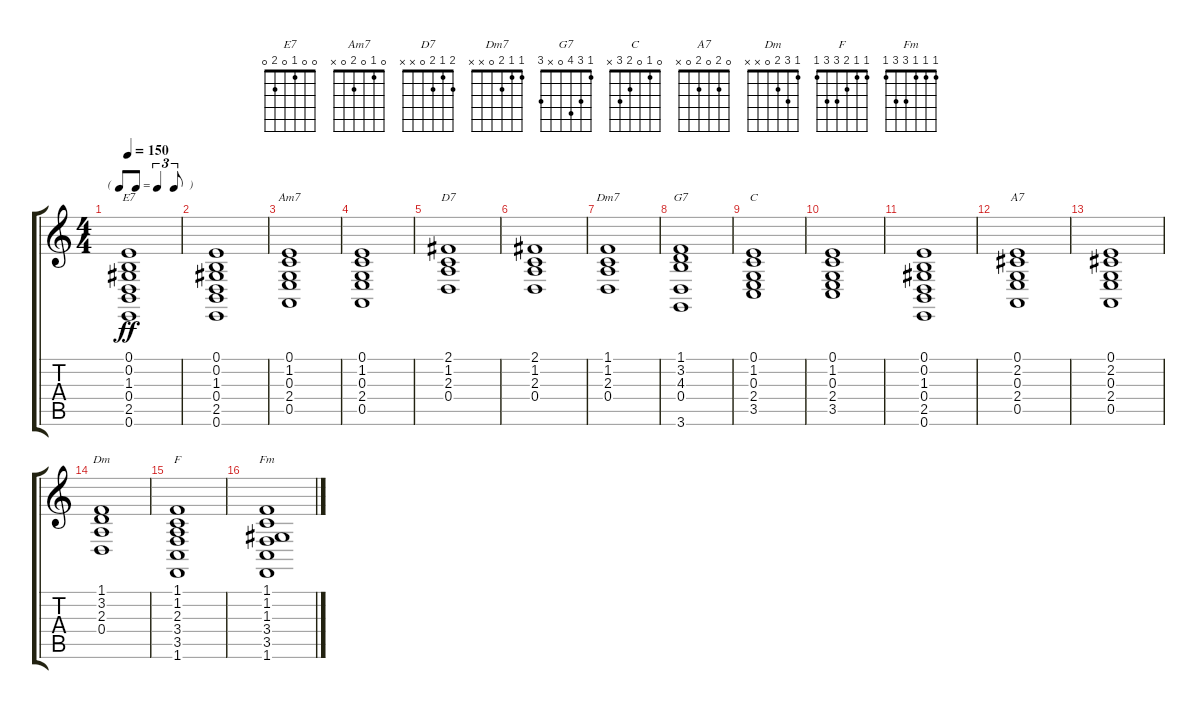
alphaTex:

\track "" {instrument voiceoohs}
\staff {score tabs}
\tuning (E4 B3 G3 D3 A2 E2) {hide}
\chord ("E7" 0 0 1 0 2 0)
\chord ("Am7" 0 1 0 2 0 x)
\chord ("D7" 2 1 2 0 x x)
\chord ("Dm7" 1 1 2 0 x x)
\chord ("G7" 1 3 4 0 x 3)
\chord ("C" 0 1 0 2 3 x)
\chord ("A7" 0 2 0 2 0 x)
\chord ("Dm" 1 3 2 0 x x)
\chord ("F" 1 1 2 3 3 1)
\chord ("Fm" 1 1 1 3 3 1)
\ts (4 4)
\tf triplet8th
\tempo 150
\clef g2
\ks c
(0.1 0.2 1.3 0.4 2.5 0.6).1{ch "E7" dy ff} |
(0.1 0.2 1.3 0.4 2.5 0.6).1 |
(0.1 1.2 0.3 2.4 0.5).1{ch "Am7"} |
(0.1 1.2 0.3 2.4 0.5).1 |
(2.1 1.2 2.3 0.4).1{ch "D7"} |
(2.1 1.2 2.3 0.4).1 |
(1.1 1.2 2.3 0.4).1{ch "Dm7"} |
(1.1 3.2 4.3 0.4 3.6).1{ch "G7"} |
(0.1 1.2 0.3 2.4 3.5).1{ch "C"} |
(0.1 1.2 0.3 2.4 3.5).1 |
(0.1 0.2 1.3 0.4 2.5 0.6).1 |
(0.1 2.2 0.3 2.4 0.5).1{ch "A7"} |
(0.1 2.2 0.3 2.4 0.5).1 |
(1.1 3.2 2.3 0.4).1{ch "Dm"} |
(1.1 1.2 2.3 3.4 3.5 1.6).1{ch "F"} |
(1.1 1.2 1.3 3.4 3.5 1.6).1{ch "Fm"}
